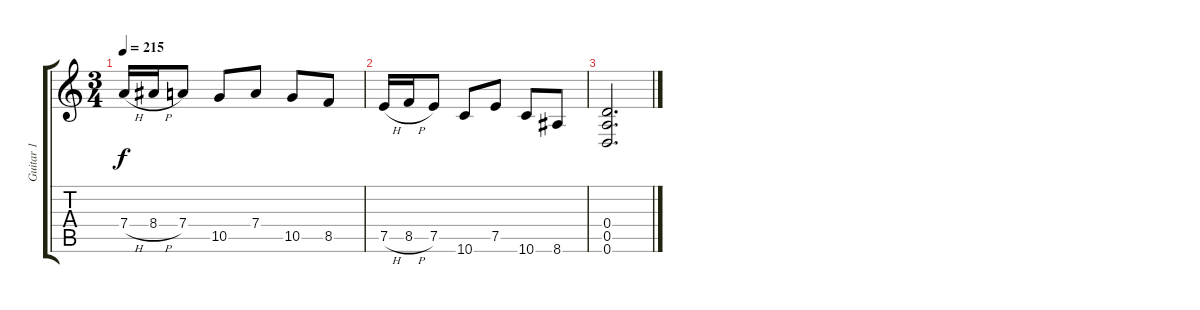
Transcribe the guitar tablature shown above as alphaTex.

\track ("Guitar 1" "Guitar 1") {instrument distortionguitar}
\staff {score tabs}
\tuning (E4 B3 G3 D3 A2 D2) {hide}
\ts (3 4)
\tempo 215
\clef g2
\ks c
7.4{h}.16{dy f} 8.4{h}.16 7.4.8 10.5.8 7.4.8 10.5.8 8.5.8 |
7.5{h}.16 8.5{h}.16 7.5.8 10.6.8 7.5.8 10.6.8 8.6.8 |
(0.4 0.5 0.6).2{d}
